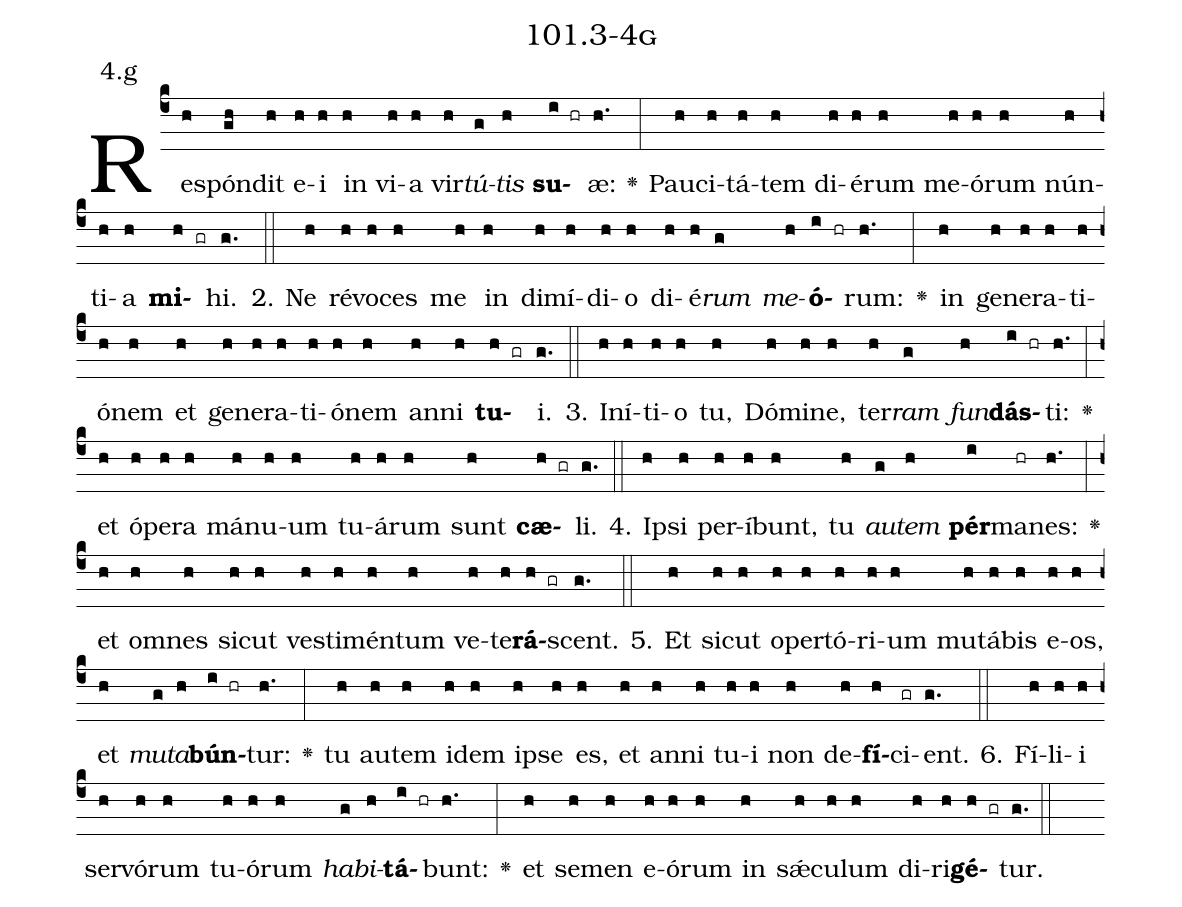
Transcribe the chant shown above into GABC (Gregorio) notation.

name: 101.3-4g;
annotation: 4.g;
%%
(c4)Re(h)spón(gh)dit(h) e(h)i(h) in(h) vi(h)a(h) vir(h)<i>tú</i>(g)<i>tis</i>(h) <b>su</b>(i hr)æ:(h.) <v>\greheightstar</v>(:) Pau(h)ci(h)tá(h)tem(h) di(h)é(h)rum(h) me(h)ó(h)rum(h) nún(h)ti(h)a(h) <b>mi</b>(h gr)hi.(g.) (::)
2. Ne(h) ré(h)vo(h)ces(h) me(h) in(h) di(h)mí(h)di(h)o(h) di(h)é(h)<i>rum</i>(g) <i>me</i>(h)<b>ó</b>(i hr)rum:(h.) <v>\greheightstar</v>(:) in(h) ge(h)ne(h)ra(h)ti(h)ó(h)nem(h) et(h) ge(h)ne(h)ra(h)ti(h)ó(h)nem(h) an(h)ni(h) <b>tu</b>(h gr)i.(g.) (::)
3. In(h)í(h)ti(h)o(h) tu,(h) Dó(h)mi(h)ne,(h) ter(h)<i>ram</i>(g) <i>fun</i>(h)<b>dás</b>(i hr)ti:(h.) <v>\greheightstar</v>(:) et(h) ó(h)pe(h)ra(h) má(h)nu(h)um(h) tu(h)á(h)rum(h) sunt(h) <b>cæ</b>(h gr)li.(g.) (::)
4. Ip(h)si(h) per(h)í(h)bunt,(h) tu(h) <i>au</i>(g)<i>tem</i>(h) <b>pér</b>(i)ma(hr)nes:(h.) <v>\greheightstar</v>(:) et(h) om(h)nes(h) sic(h)ut(h) ves(h)ti(h)mén(h)tum(h) ve(h)te(h)<b>rá</b>(h gr)scent.(g.) (::)
5. Et(h) sic(h)ut(h) o(h)per(h)tó(h)ri(h)um(h) mu(h)tá(h)bis(h) e(h)os,(h) et(h) <i>mu</i>(g)<i>ta</i>(h)<b>bún</b>(i hr)tur:(h.) <v>\greheightstar</v>(:) tu(h) au(h)tem(h) i(h)dem(h) ip(h)se(h) es,(h) et(h) an(h)ni(h) tu(h)i(h) non(h) de(h)<b>fí</b>(h)ci(gr)ent.(g.) (::)
6. Fí(h)li(h)i(h) ser(h)vó(h)rum(h) tu(h)ó(h)rum(h) <i>ha</i>(g)<i>bi</i>(h)<b>tá</b>(i hr)bunt:(h.) <v>\greheightstar</v>(:) et(h) se(h)men(h) e(h)ó(h)rum(h) in(h) sǽ(h)cu(h)lum(h) di(h)ri(h)<b>gé</b>(h gr)tur.(g.) (::)
